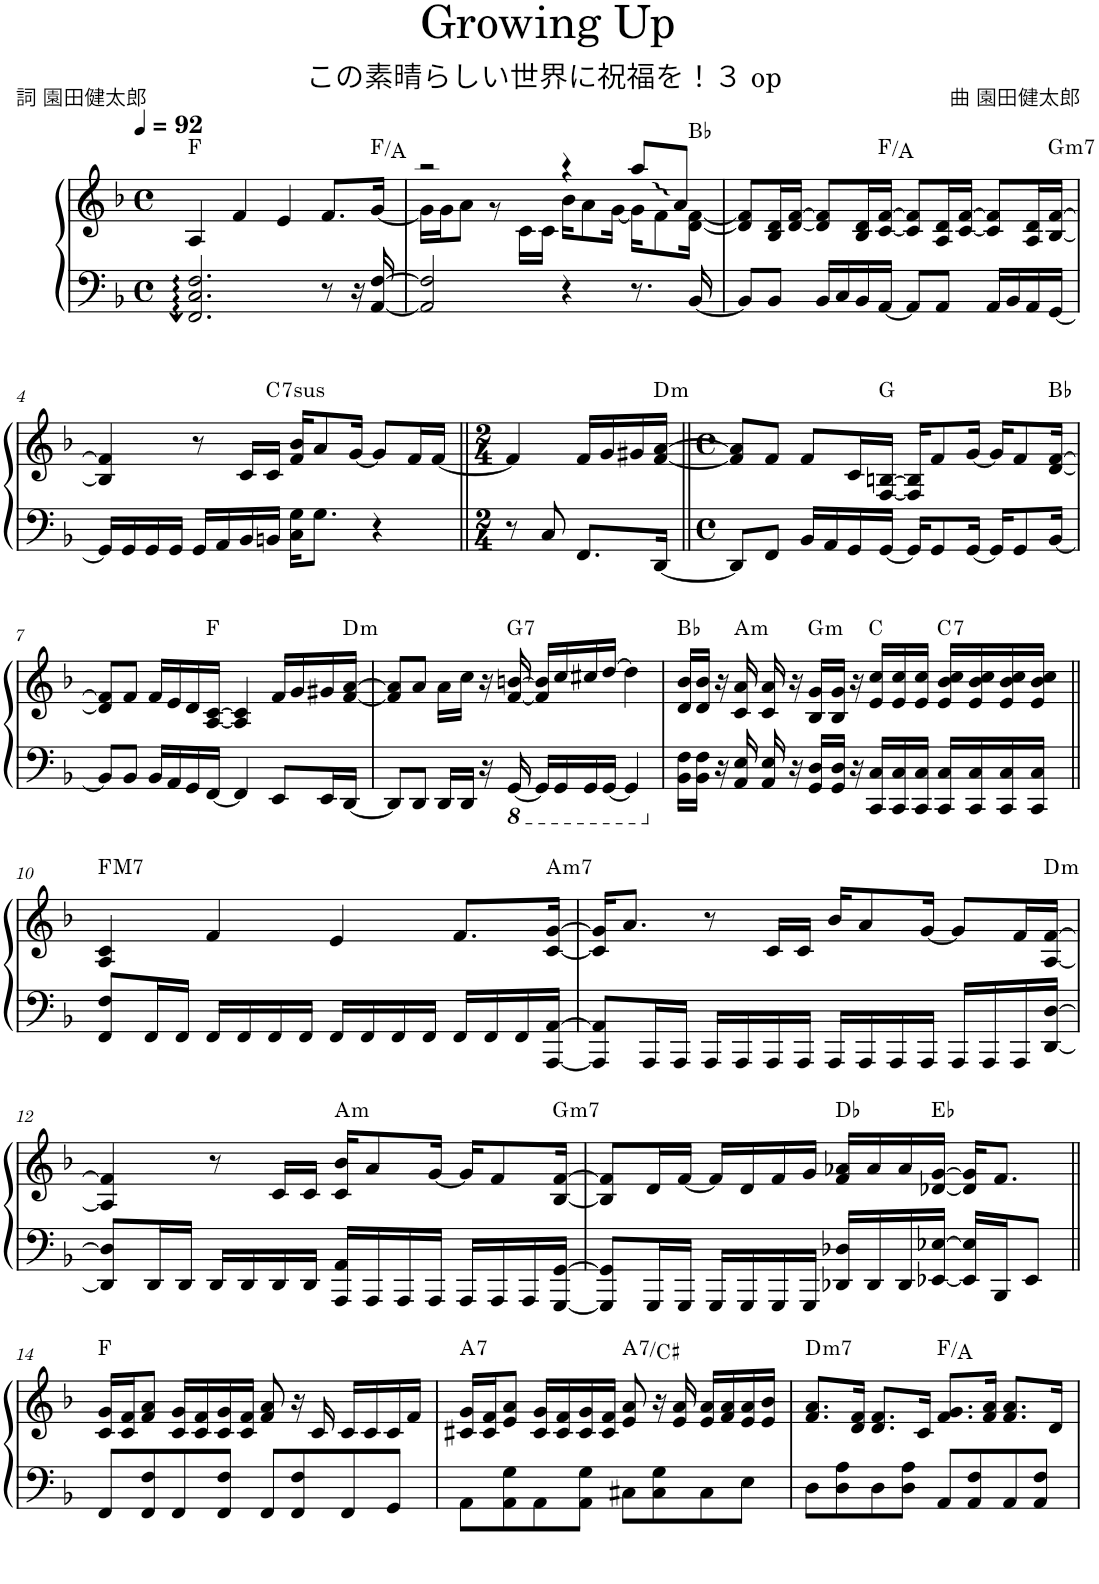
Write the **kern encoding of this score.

**kern	**kern	**harte
*part1	*part1	*part1
*staff2	*staff1	*
*I"Piano	*	*
*I'Pno.	*	*
*clefF4	*clefG2	*
*k[b-]	*k[b-]	*
*M4/4	*M4/4	*
*met(c)	*met(c)	*
*MM92	*MM92	*
=1	=1	=1
2.FF/ 2.C/ 2.F/	4A/	F:maj
.	4f/	.
.	4e/	.
8r	8.f/L	.
16r	.	.
[16AA/ [16F/	[16g/Jk	F:maj/3
=2	=2	=2
*	*^	*
2AA/] 2F/]	2r	16g\LL]	.
.	.	16g\J	.
.	.	8a\J	.
.	.	8r	.
.	.	16c\LL	.
.	.	16c\JJ	.
4r	4r	16b-\KL	.
.	.	8a\	.
.	.	[16g\Jk	.
8.r	8aa/L	16g\KL]	.
.	.	8f\	.
.	8a/J	.	.
[16BB-/	.	[16d\ [16f\Jk	Bb:maj
*	*v	*v	*
=3	=3	=3
8BB-/L]	8d/] 8f/]L	.
8BB-/J	16B-/ 16d/L	.
.	[16d/ [16f/JJ	.
16BB-/LL	8d/] 8f/]L	.
16C/	.	.
16BB-/	16B-/ 16d/L	.
[16AA/JJ	[16c/ [16f/JJ	F:maj/3
8AA/L]	8c/] 8f/]L	.
8AA/J	16A/ 16d/L	.
.	[16c/ [16f/JJ	.
16AA/LL	8c/] 8f/]L	.
16BB-/	.	.
16AA/	16A/ 16d/L	.
!	!	!LO:H:kt=m7
[16GG/JJ	[16B-/ [16f/JJ	G:min7
!!LO:LB:g=z
=4	=4	=4
16GG/LL]	4B-/] 4f/]	.
16GG/	.	.
16GG/	.	.
16GG/JJ	.	.
16GG/LL	8r	.
16AA/	.	.
16BB-/	16c/LL	.
!	!	!LO:H:kt=7sus
16BBn/JJ	16c/JJ	C:sus4(7)
16C\ 16G\KL	16f/ 16b-/KL	.
8.G\J	8a/	.
.	[16g/Jk	.
4r	8g/L]	.
.	16f/L	.
.	[16f/JJ	.
=5||	=5||	=5||
*M2/4	*M2/4	*
8r	4f/]	.
8C/	.	.
8.FF/L	16f/LL	.
.	16g/	.
.	16g#X/	.
!	!	!LO:H:kt=m
[16DD/Jk	[16f/ [16a/JJ	D:min
=6||	=6||	=6||
*M4/4	*M4/4	*
*met(c)	*met(c)	*
8DD/L]	8f/] 8a/]L	.
8FF/J	8f/J	.
16BB-/LL	8f/L	.
16AA/	.	.
16GG/	16c/L	.
[16GG/JJ	[16F/ [16Bn/JJ	G:maj
16GG/KL]	16F/] 16B/]KL	.
8GG/	8f/	.
[16GG/Jk	[16g/Jk	.
16GG/KL]	16g/KL]	.
8GG/	8f/	.
[16BB-/Jk	[16d/ [16f/Jk	Bb:maj
!!LO:LB:g=z
=7	=7	=7
8BB-/L]	8d/] 8f/]L	.
8BB-/J	8f/J	.
16BB-/LL	16f/LL	.
16AA/	16e/	.
16GG/	16d/	.
[16FF/JJ	[16A/ [16c/JJ	F:maj
4FF/]	4A/] 4c/]	.
8EE/L	16f/LL	.
.	16g/	.
16EE/L	16g#X/	.
!	!	!LO:H:kt=m
[16DD/JJ	[16f/ [16a/JJ	D:min
=8	=8	=8
8DD/L]	8f/] 8a/]L	.
8DD/J	8a/J	.
16DD/LL	16a\LL	.
16DD/JJ	16cc\JJ	.
16r	16r	.
*8ba	*	*
!	!	!LO:H:kt=7
[16GGG/	[16f/ [16bn/	G:7
16GGG/LL]	16f/] 16b/]LL	.
16GGG/	16cc/	.
16GGG/	16cc#X/	.
[16GGG/JJ	[16dd/JJ	.
4GGG/]	4dd\]	.
=9	=9	=9
*X8ba	*	*
16BB-\ 16F\LL	16d/ 16b-/LL	Bb:maj
16BB-\ 16F\JJ	16d/ 16b-/JJ	.
16r	16r	.
!	!	!LO:H:kt=m
16AA/ 16E/	16c/ 16a/	A:min
16AA/ 16E/	16c/ 16a/	.
16r	16r	.
!	!	!LO:H:kt=m
16GG/ 16D/LL	16B-/ 16g/LL	G:min
16GG/ 16D/JJ	16B-/ 16g/JJ	.
16r	16r	.
16CC/ 16C/LL	16e/ 16cc/LL	C:maj
16CC/ 16C/	16e/ 16cc/	.
16CC/ 16C/JJ	16e/ 16cc/JJ	.
!	!	!LO:H:kt=7
16CC/ 16C/LL	16e/ 16b-/ 16cc/LL	C:7
16CC/ 16C/	16e/ 16b-/ 16cc/	.
16CC/ 16C/	16e/ 16b-/ 16cc/	.
16CC/ 16C/JJ	16e/ 16b-/ 16cc/JJ	.
!!LO:LB:g=z
=10||	=10||	=10||
!	!	!LO:H:kt=M7
8FF/ 8F/L	4A/ 4c/	F:maj7
16FF/L	.	.
16FF/JJ	.	.
16FF/LL	4f/	.
16FF/	.	.
16FF/	.	.
16FF/JJ	.	.
16FF/LL	4e/	.
16FF/	.	.
16FF/	.	.
16FF/JJ	.	.
16FF/LL	8.f/L	.
16FF/	.	.
16FF/	.	.
!	!	!LO:H:kt=m7
[16AAA/ [16AA/JJ	[16c/ [16g/Jk	A:min7
=11	=11	=11
8AAA/] 8AA/]L	16c/] 16g/]KL	.
.	8.a/J	.
16AAA/L	.	.
16AAA/JJ	.	.
16AAA/LL	8r	.
16AAA/	.	.
16AAA/	16c/LL	.
16AAA/JJ	16c/JJ	.
16AAA/LL	16b-/KL	.
16AAA/	8a/	.
16AAA/	.	.
16AAA/JJ	[16g/Jk	.
16AAA/LL	8g/L]	.
16AAA/	.	.
16AAA/	16f/L	.
!	!	!LO:H:kt=m
[16DD/ [16D/JJ	[16A/ [16f/JJ	D:min
!!LO:LB:g=z
=12	=12	=12
8DD/] 8D/]L	4A/] 4f/]	.
16DD/L	.	.
16DD/JJ	.	.
16DD/LL	8r	.
16DD/	.	.
16DD/	16c/LL	.
16DD/JJ	16c/JJ	.
!	!	!LO:H:kt=m
16AAA/ 16AA/LL	16c/ 16b-/KL	A:min
16AAA/	8a/	.
16AAA/	.	.
16AAA/JJ	[16g/Jk	.
16AAA/LL	16g/KL]	.
16AAA/	8f/	.
16AAA/	.	.
!	!	!LO:H:kt=m7
[16GGG/ [16GG/JJ	[16B-/ [16f/Jk	G:min7
=13	=13	=13
8GGG/] 8GG/]L	8B-/] 8f/]L	.
16GGG/L	16d/L	.
16GGG/JJ	[16f/JJ	.
16GGG/LL	16f/LL]	.
16GGG/	16d/	.
16GGG/	16f/	.
16GGG/JJ	16g/JJ	.
16DD-X/ 16D-X/LL	16f/ 16a-X/LL	Db:maj
16DD-/	16a-/	.
16DD-/	16a-/	.
[16EE-X/ [16E-X/JJ	[16d-X/ [16g/JJ	Eb:maj
16EE-/] 16E-/]LL	16d-/] 16g/]KL	.
16BBB-/J	8.f/J	.
8EE-/J	.	.
!!LO:LB:g=z
=14||	=14||	=14||
8FF/L	16c/ 16g/LL	F:maj
.	16c/ 16f/J	.
8FF/ 8F/	8f/ 8a/J	.
8FF/	16c/ 16g/LL	.
.	16c/ 16f/	.
8FF/ 8F/J	16c/ 16g/	.
.	16c/ 16f/JJ	.
8FF/L	8f/ 8a/	.
8FF/ 8F/	16r	.
.	16c/	.
8FF/	16c/LL	.
.	16c/	.
8GG/J	16c/	.
.	16f/JJ	.
=15	=15	=15
!	!	!LO:H:kt=7
8AA\L	16c#X/ 16g/LL	A:7
.	16c#/ 16f/J	.
8AA\ 8G\	8e/ 8a/J	.
8AA\	16c#/ 16g/LL	.
.	16c#/ 16f/	.
8AA\ 8G\J	16c#/ 16g/	.
.	16c#/ 16f/JJ	.
!	!	!LO:H:kt=7
8C#X\L	8e/ 8a/	A:7/3
8C#\ 8G\	16r	.
.	16e/ 16a/	.
8C#\	16e/ 16a/LL	.
.	16f/ 16a/	.
8E\J	16e/ 16a/	.
.	16e/ 16b-/JJ	.
=16	=16	=16
!	!	!LO:H:kt=m7
8D\L	8.f/ 8.a/L	D:min7
8D\ 8A\	.	.
.	16d/ 16f/Jk	.
8D\	8.d/ 8.f/L	.
8D\ 8A\J	.	.
.	16c/Jk	.
8AA/L	8.f/ 8.g/L	F:maj/3
8AA/ 8F/	.	.
.	16f/ 16a/Jk	.
8AA/	8.f/ 8.a/L	.
8AA/ 8F/J	.	.
.	16d/Jk	.
=	=	=
*-	*-	*-
